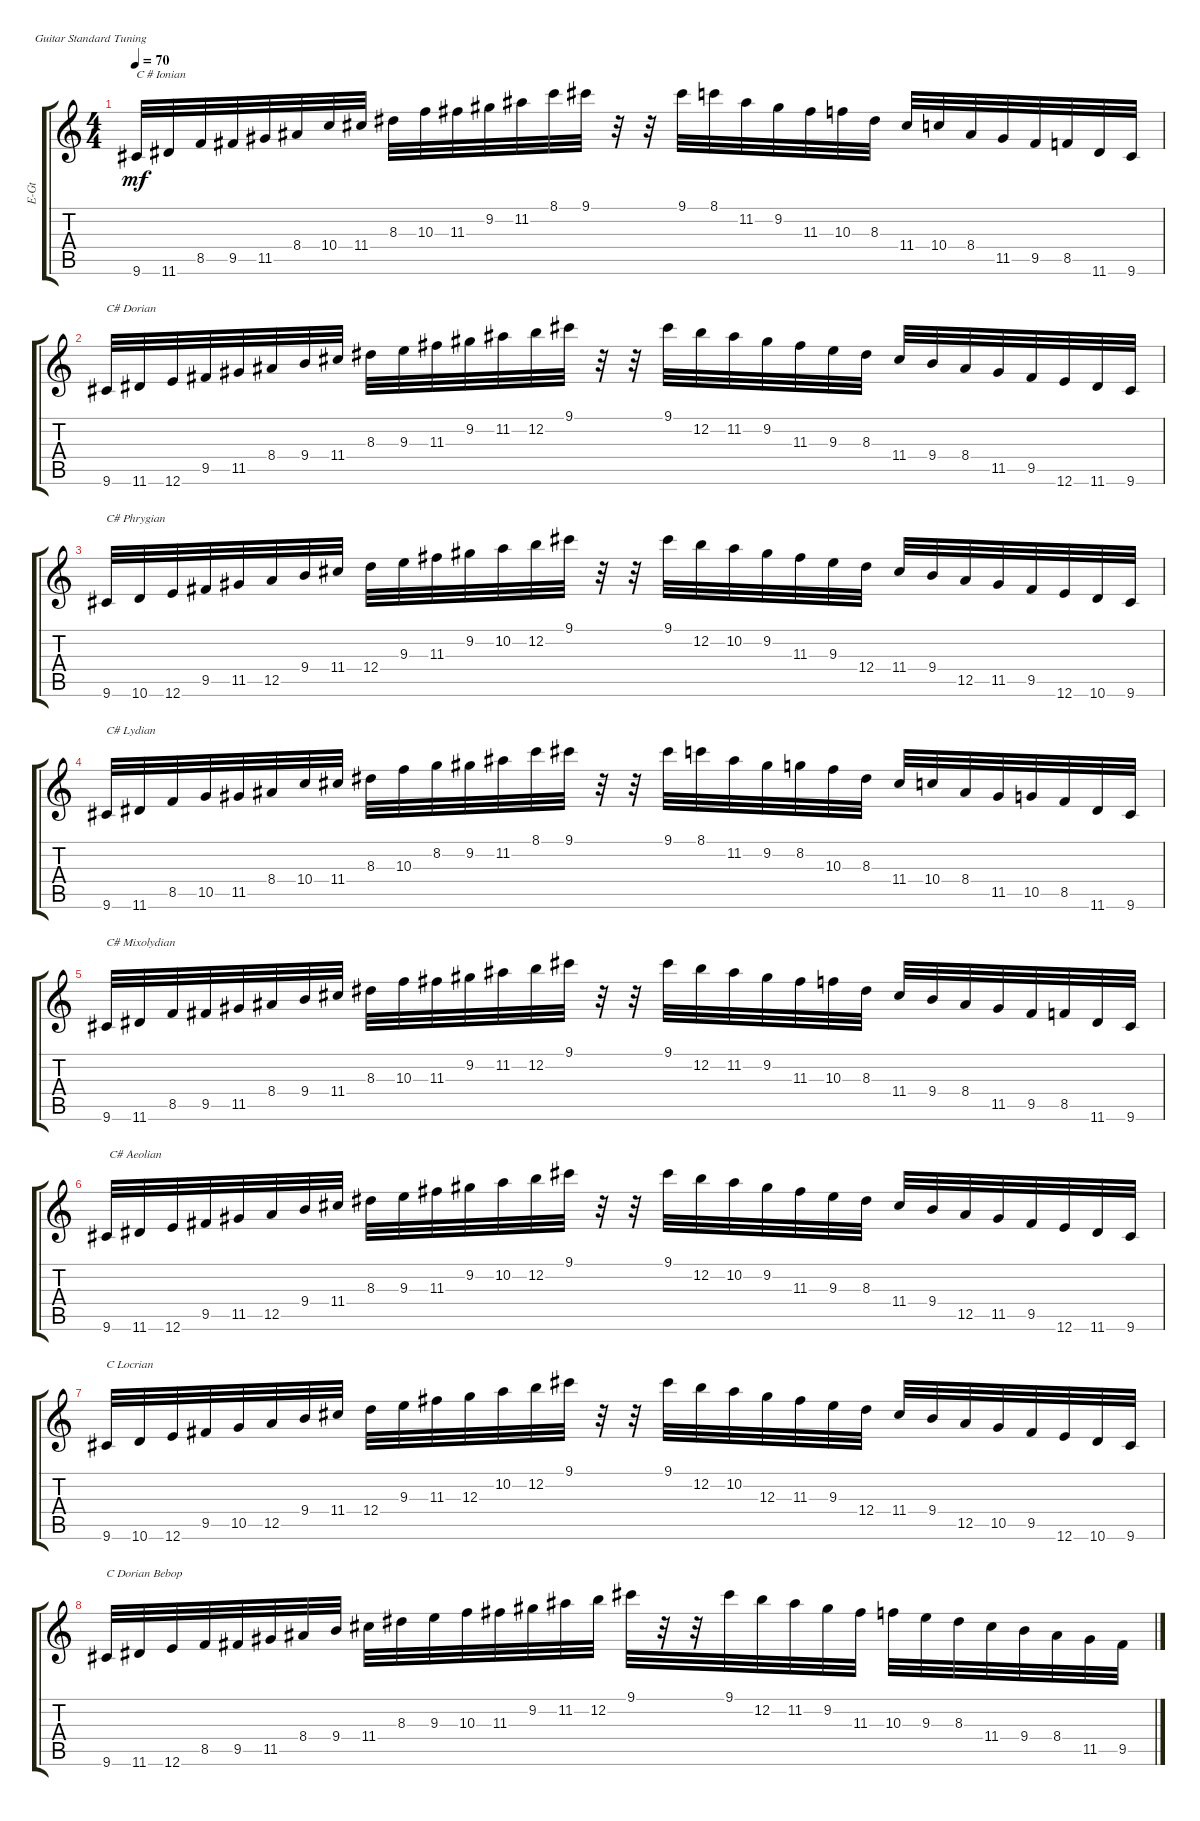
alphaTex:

\defaultSystemsLayout 4
\bracketExtendMode groupsimilarinstruments
\otherSystemsTrackNameOrientation horizontal
\track ("Electric Guitar" "E-Gt") {instrument overdrivenguitar}
\staff {score tabs}
\tuning (E4 B3 G3 D3 A2 E2)
\ts (4 4)
\tempo 70
\clef g2
\ks c
9.6{acc #}.32{txt "C # Ionian" dy mf beam Up} 11.6{acc #}.32{beam Up} 8.5.32{beam Up} 9.5{acc #}.32{beam Up} 11.5{acc #}.32{beam Up} 8.4{acc #}.32{beam Up} 10.4.32{beam Up} 11.4{acc #}.32{beam Up} 8.3{acc #}.32{beam Down} 10.3.32{beam Down} 11.3{acc #}.32{beam Down} 9.2{acc #}.32{beam Down} 11.2{acc #}.32{beam Down} 8.1.32{beam Down} 9.1{acc #}.32{beam Down} r.32{beam Down} r.32{beam Down} 9.1{acc #}.32{beam Down} 8.1.32{beam Down} 11.2{acc #}.32{beam Down} 9.2{acc #}.32{beam Down} 11.3{acc #}.32{beam Down} 10.3.32{beam Down} 8.3{acc #}.32{beam Down} 11.4{acc #}.32{beam Up} 10.4.32{beam Up} 8.4{acc #}.32{beam Up} 11.5{acc #}.32{beam Up} 9.5{acc #}.32{beam Up} 8.5.32{beam Up} 11.6{acc #}.32{beam Up} 9.6{acc #}.32{beam Up} |
9.6{acc #}.32{txt "C# Dorian" beam Up} 11.6{acc #}.32{beam Up} 12.6.32{beam Up} 9.5{acc #}.32{beam Up} 11.5{acc #}.32{beam Up} 8.4{acc #}.32{beam Up} 9.4.32{beam Up} 11.4{acc #}.32{beam Up} 8.3{acc #}.32{beam Down} 9.3.32{beam Down} 11.3{acc #}.32{beam Down} 9.2{acc #}.32{beam Down} 11.2{acc #}.32{beam Down} 12.2.32{beam Down} 9.1{acc #}.32{beam Down} r.32{beam Down} r.32{beam Down} 9.1{acc #}.32{beam Down} 12.2.32{beam Down} 11.2{acc #}.32{beam Down} 9.2{acc #}.32{beam Down} 11.3{acc #}.32{beam Down} 9.3.32{beam Down} 8.3{acc #}.32{beam Down} 11.4{acc #}.32{beam Up} 9.4.32{beam Up} 8.4{acc #}.32{beam Up} 11.5{acc #}.32{beam Up} 9.5{acc #}.32{beam Up} 12.6.32{beam Up} 11.6{acc #}.32{beam Up} 9.6{acc #}.32{beam Up} |
9.6{acc #}.32{txt "C# Phrygian" beam Up} 10.6.32{beam Up} 12.6.32{beam Up} 9.5{acc #}.32{beam Up} 11.5{acc #}.32{beam Up} 12.5.32{beam Up} 9.4.32{beam Up} 11.4{acc #}.32{beam Up} 12.4.32{beam Down} 9.3.32{beam Down} 11.3{acc #}.32{beam Down} 9.2{acc #}.32{beam Down} 10.2.32{beam Down} 12.2.32{beam Down} 9.1{acc #}.32{beam Down} r.32{beam Down} r.32{beam Down} 9.1{acc #}.32{beam Down} 12.2.32{beam Down} 10.2.32{beam Down} 9.2{acc #}.32{beam Down} 11.3{acc #}.32{beam Down} 9.3.32{beam Down} 12.4.32{beam Down} 11.4{acc #}.32{beam Up} 9.4.32{beam Up} 12.5.32{beam Up} 11.5{acc #}.32{beam Up} 9.5{acc #}.32{beam Up} 12.6.32{beam Up} 10.6.32{beam Up} 9.6{acc #}.32{beam Up} |
9.6{acc #}.32{txt "C# Lydian" beam Up} 11.6{acc #}.32{beam Up} 8.5.32{beam Up} 10.5.32{beam Up} 11.5{acc #}.32{beam Up} 8.4{acc #}.32{beam Up} 10.4.32{beam Up} 11.4{acc #}.32{beam Up} 8.3{acc #}.32{beam Down} 10.3.32{beam Down} 8.2.32{beam Down} 9.2{acc #}.32{beam Down} 11.2{acc #}.32{beam Down} 8.1.32{beam Down} 9.1{acc #}.32{beam Down} r.32{beam Down} r.32{beam Down} 9.1{acc #}.32{beam Down} 8.1.32{beam Down} 11.2{acc #}.32{beam Down} 9.2{acc #}.32{beam Down} 8.2.32{beam Down} 10.3.32{beam Down} 8.3{acc #}.32{beam Down} 11.4{acc #}.32{beam Up} 10.4.32{beam Up} 8.4{acc #}.32{beam Up} 11.5{acc #}.32{beam Up} 10.5.32{beam Up} 8.5.32{beam Up} 11.6{acc #}.32{beam Up} 9.6{acc #}.32{beam Up} |
9.6{acc #}.32{txt "C# Mixolydian" beam Up} 11.6{acc #}.32{beam Up} 8.5.32{beam Up} 9.5{acc #}.32{beam Up} 11.5{acc #}.32{beam Up} 8.4{acc #}.32{beam Up} 9.4.32{beam Up} 11.4{acc #}.32{beam Up} 8.3{acc #}.32{beam Down} 10.3.32{beam Down} 11.3{acc #}.32{beam Down} 9.2{acc #}.32{beam Down} 11.2{acc #}.32{beam Down} 12.2.32{beam Down} 9.1{acc #}.32{beam Down} r.32{beam Down} r.32{beam Down} 9.1{acc #}.32{beam Down} 12.2.32{beam Down} 11.2{acc #}.32{beam Down} 9.2{acc #}.32{beam Down} 11.3{acc #}.32{beam Down} 10.3.32{beam Down} 8.3{acc #}.32{beam Down} 11.4{acc #}.32{beam Up} 9.4.32{beam Up} 8.4{acc #}.32{beam Up} 11.5{acc #}.32{beam Up} 9.5{acc #}.32{beam Up} 8.5.32{beam Up} 11.6{acc #}.32{beam Up} 9.6{acc #}.32{beam Up} |
9.6{acc #}.32{txt " C# Aeolian" beam Up} 11.6{acc #}.32{beam Up} 12.6.32{beam Up} 9.5{acc #}.32{beam Up} 11.5{acc #}.32{beam Up} 12.5.32{beam Up} 9.4.32{beam Up} 11.4{acc #}.32{beam Up} 8.3{acc #}.32{beam Down} 9.3.32{beam Down} 11.3{acc #}.32{beam Down} 9.2{acc #}.32{beam Down} 10.2.32{beam Down} 12.2.32{beam Down} 9.1{acc #}.32{beam Down} r.32{beam Down} r.32{beam Down} 9.1{acc #}.32{beam Down} 12.2.32{beam Down} 10.2.32{beam Down} 9.2{acc #}.32{beam Down} 11.3{acc #}.32{beam Down} 9.3.32{beam Down} 8.3{acc #}.32{beam Down} 11.4{acc #}.32{beam Up} 9.4.32{beam Up} 12.5.32{beam Up} 11.5{acc #}.32{beam Up} 9.5{acc #}.32{beam Up} 12.6.32{beam Up} 11.6{acc #}.32{beam Up} 9.6{acc #}.32{beam Up} |
9.6{acc #}.32{txt "C Locrian" beam Up} 10.6.32{beam Up} 12.6.32{beam Up} 9.5{acc #}.32{beam Up} 10.5.32{beam Up} 12.5.32{beam Up} 9.4.32{beam Up} 11.4{acc #}.32{beam Up} 12.4.32{beam Down} 9.3.32{beam Down} 11.3{acc #}.32{beam Down} 12.3.32{beam Down} 10.2.32{beam Down} 12.2.32{beam Down} 9.1{acc #}.32{beam Down} r.32{beam Down} r.32{beam Down} 9.1{acc #}.32{beam Down} 12.2.32{beam Down} 10.2.32{beam Down} 12.3.32{beam Down} 11.3{acc #}.32{beam Down} 9.3.32{beam Down} 12.4.32{beam Down} 11.4{acc #}.32{beam Up} 9.4.32{beam Up} 12.5.32{beam Up} 10.5.32{beam Up} 9.5{acc #}.32{beam Up} 12.6.32{beam Up} 10.6.32{beam Up} 9.6{acc #}.32{beam Up} |
9.6{acc #}.32{txt "C Dorian Bebop" beam Up} 11.6{acc #}.32{beam Up} 12.6.32{beam Up} 8.5.32{beam Up} 9.5{acc #}.32{beam Up} 11.5{acc #}.32{beam Up} 8.4{acc #}.32{beam Up} 9.4.32{beam Up} 11.4{acc #}.32{beam Down} 8.3{acc #}.32{beam Down} 9.3.32{beam Down} 10.3.32{beam Down} 11.3{acc #}.32{beam Down} 9.2{acc #}.32{beam Down} 11.2{acc #}.32{beam Down} 12.2.32{beam Down} 9.1{acc #}.32{beam Down} r.32{beam Down} r.32{beam Down} 9.1{acc #}.32{beam Down} 12.2.32{beam Down} 11.2{acc #}.32{beam Down} 9.2{acc #}.32{beam Down} 11.3{acc #}.32{beam Down} 10.3.32{beam Down} 9.3.32{beam Down} 8.3{acc #}.32{beam Down} 11.4{acc #}.32{beam Down} 9.4.32{beam Down} 8.4{acc #}.32{beam Down} 11.5{acc #}.32{beam Down} 9.5{acc #}.32{beam Down}
